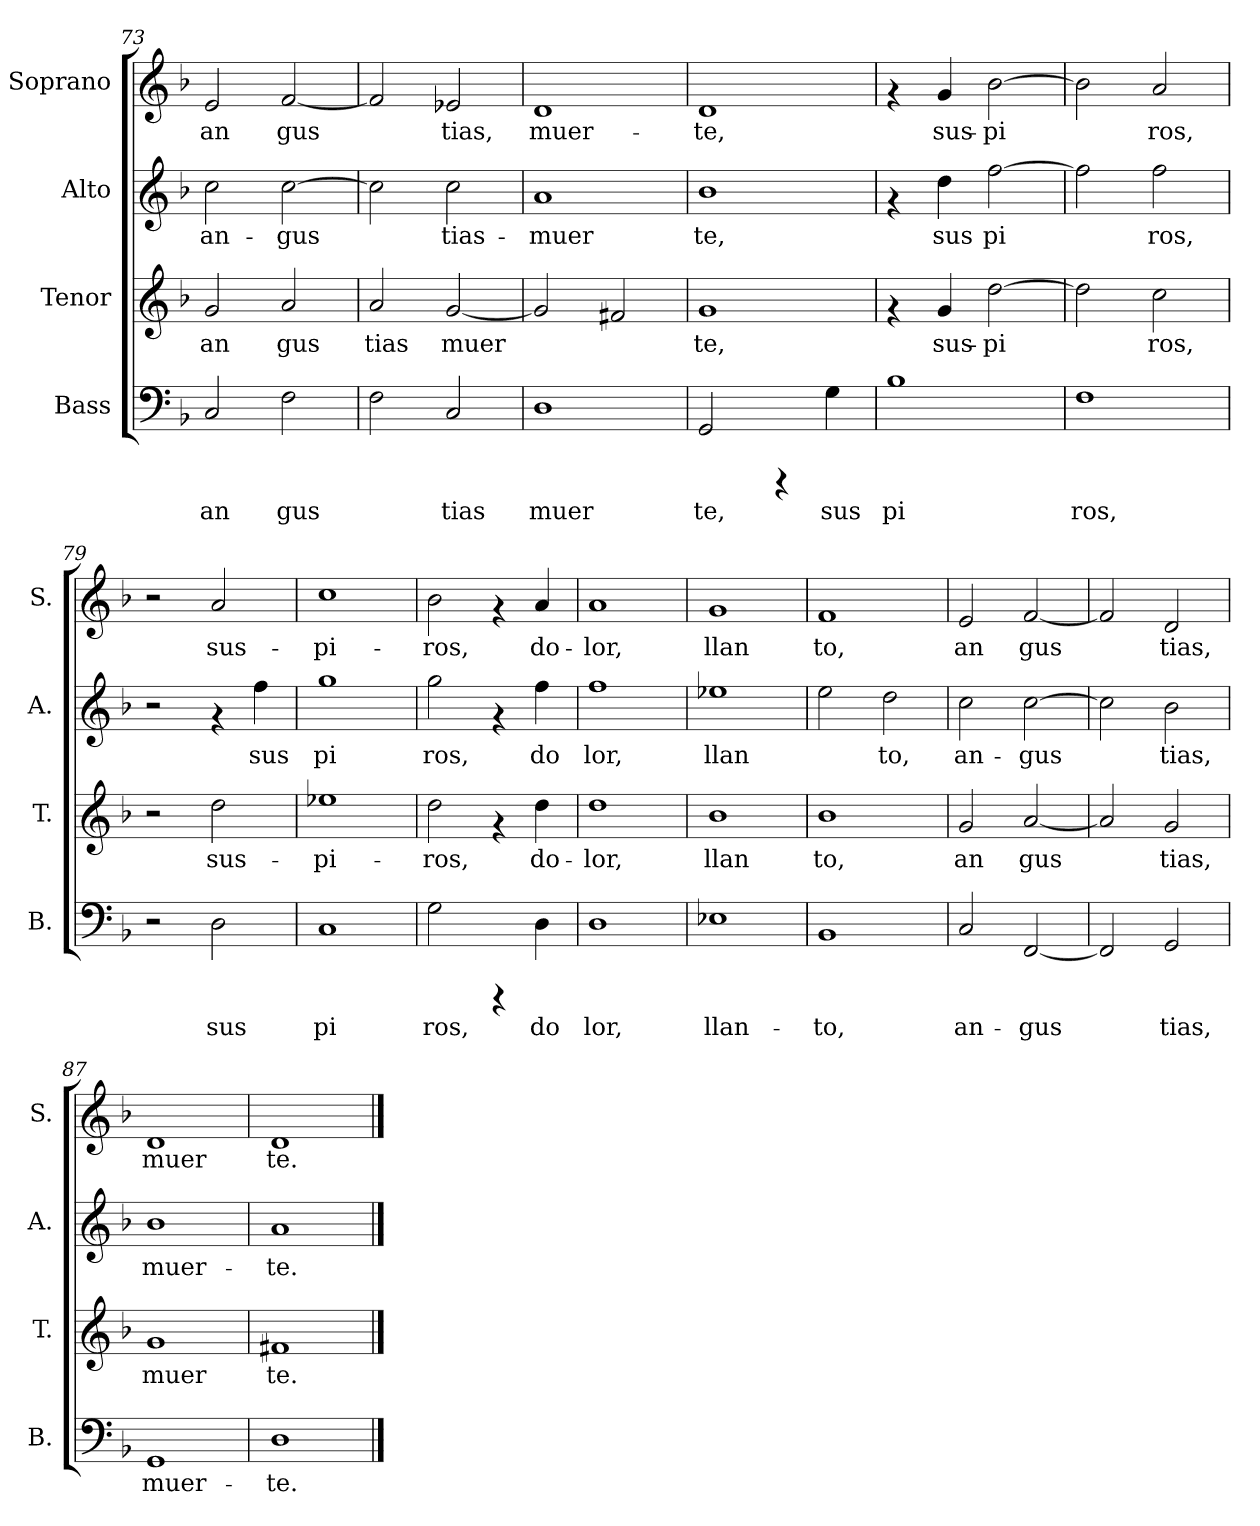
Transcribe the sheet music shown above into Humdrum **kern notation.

**kern	**text	**kern	**text	**kern	**text	**kern	**text
*part4	*part4	*part3	*part3	*part2	*part2	*part1	*part1
*staff4	*staff4	*staff3	*staff3	*staff2	*staff2	*staff1	*staff1
*I"Bass	*	*I"Tenor	*	*I"Alto	*	*I"Soprano	*
*I'B.	*	*I'T.	*	*I'A.	*	*I'S.	*
*clefF4	*	*clefG2	*	*clefG2	*	*clefG2	*
*k[b-]	*	*k[b-]	*	*k[b-]	*	*k[b-]	*
*F:	*	*F:	*	*F:	*	*F:	*
=73	=73	=73	=73	=73	=73	=73	=73
!	!LO:LY:b:cj	!	!LO:LY:b:cj	!	!LO:LY:b:cj	!	!LO:LY:b:cj
2C/	an	2g/	an	2cc\	an-	2e/	an
!	!LO:LY:b:cj	!	!LO:LY:b:cj	!	!LO:LY:b:cj	!	!LO:LY:b:cj
2F\	gus	2a/	gus	[>2cc\	-gus-	[<2f/	gus
=74	=74	=74	=74	=74	=74	=74	=74
!	!LO:LY:b:cj	!	!LO:LY:b:cj	!	!LO:LY:b:cj	!	!LO:LY:b:cj
2F\	.	2a/	tias	2cc\]	--	2f/]	.
!	!LO:LY:b:cj	!	!LO:LY:b:cj	!	!LO:LY:b:cj	!	!LO:LY:b:cj
2C/	tias	[<2g/	muer	2cc\	-tias-	2e-X/	tias,
!!LO:LB:g=z
=75	=75	=75	=75	=75	=75	=75	=75
!	!LO:LY:b:cj	!	!LO:LY:b:cj	!	!LO:LY:b:cj	!	!LO:LY:b:cj
1D	muer	2g/]	.	1a	-muer	1d	muer-
!	!	!	!LO:LY:b:cj	!	!	!	!
.	.	2f#X/	.	.	.	.	.
=76	=76	=76	=76	=76	=76	=76	=76
!	!LO:LY:b:cj	!	!LO:LY:b:cj	!	!LO:LY:b:cj	!	!LO:LY:b:cj
2GG/	te,	1g	te,	1b-	te,	1d	-te,
4rCCC	.	.	.	.	.	.	.
!	!LO:LY:b:cj	!	!	!	!	!	!
4G\	sus	.	.	.	.	.	.
=77	=77	=77	=77	=77	=77	=77	=77
!	!LO:LY:b:cj	!	!	!	!	!	!
1B-	pi	4rf	.	4rf	.	4rf	.
!	!	!	!LO:LY:b:cj	!	!LO:LY:b:cj	!	!LO:LY:b:cj
.	.	4g/	sus-	4dd\	sus	4g/	sus-
!	!	!	!LO:LY:b:cj	!	!LO:LY:b:cj	!	!LO:LY:b:cj
.	.	[>2dd\	-pi-	[>2ff\	pi	[>2b-\	-pi-
=78	=78	=78	=78	=78	=78	=78	=78
!	!LO:LY:b:cj	!	!LO:LY:b:cj	!	!LO:LY:b:cj	!	!LO:LY:b:cj
1F	ros,	2dd\]	--	2ff\]	.	2b-\]	--
!	!	!	!LO:LY:b:cj	!	!LO:LY:b:cj	!	!LO:LY:b:cj
.	.	2cc\	-ros,	2ff\	ros,	2a/	-ros,
=79	=79	=79	=79	=79	=79	=79	=79
2r	.	2r	.	2r	.	2r	.
!	!LO:LY:b:cj	!	!LO:LY:b:cj	!	!	!	!LO:LY:b:cj
2D\	sus	2dd\	sus-	4rf	.	2a/	sus-
!	!	!	!	!	!LO:LY:b:cj	!	!
.	.	.	.	4ff\	sus	.	.
=80	=80	=80	=80	=80	=80	=80	=80
!	!LO:LY:b:cj	!	!LO:LY:b:cj	!	!LO:LY:b:cj	!	!LO:LY:b:cj
1C	pi	1ee-X	-pi-	1gg	pi	1cc	-pi-
=81	=81	=81	=81	=81	=81	=81	=81
!	!LO:LY:b:cj	!	!LO:LY:b:cj	!	!LO:LY:b:cj	!	!LO:LY:b:cj
2G\	ros,	2dd\	-ros,	2gg\	ros,	2b-\	-ros,
4rCCC	.	4rf	.	4rf	.	4rf	.
!	!LO:LY:b:cj	!	!LO:LY:b:cj	!	!LO:LY:b:cj	!	!LO:LY:b:cj
4D\	do	4dd\	do-	4ff\	do	4a/	do-
!!LO:PB:g=z
=82	=82	=82	=82	=82	=82	=82	=82
!	!LO:LY:b:cj	!	!LO:LY:b:cj	!	!LO:LY:b:cj	!	!LO:LY:b:cj
1D	lor,	1dd	-lor,	1ff	lor,	1a	-lor,
=83	=83	=83	=83	=83	=83	=83	=83
!	!LO:LY:b:cj	!	!LO:LY:b:cj	!	!LO:LY:b:cj	!	!LO:LY:b:cj
1E-X	llan-	1b-	llan	1ee-X	llan-	1g	llan
=84	=84	=84	=84	=84	=84	=84	=84
!	!LO:LY:b:cj	!	!LO:LY:b:cj	!	!LO:LY:b:cj	!	!LO:LY:b:cj
1BB-	-to,	1b-	to,	2ee\	--	1f	to,
!	!	!	!	!	!LO:LY:b:cj	!	!
.	.	.	.	2dd\	-to,	.	.
=85	=85	=85	=85	=85	=85	=85	=85
!	!LO:LY:b:cj	!	!LO:LY:b:cj	!	!LO:LY:b:cj	!	!LO:LY:b:cj
2C/	an-	2g/	an	2cc\	an-	2e/	an
!	!LO:LY:b:cj	!	!LO:LY:b:cj	!	!LO:LY:b:cj	!	!LO:LY:b:cj
[<2FF/	-gus	[<2a/	gus	[>2cc\	-gus-	[<2f/	gus
=86	=86	=86	=86	=86	=86	=86	=86
!	!LO:LY:b:cj	!	!LO:LY:b:cj	!	!LO:LY:b:cj	!	!LO:LY:b:cj
2FF/]	.	2a/]	.	2cc\]	--	2f/]	.
!	!LO:LY:b:cj	!	!LO:LY:b:cj	!	!LO:LY:b:cj	!	!LO:LY:b:cj
2GG/	tias,	2g/	tias,	2b-\	-tias,	2d/	tias,
=87	=87	=87	=87	=87	=87	=87	=87
!	!LO:LY:b:cj	!	!LO:LY:b:cj	!	!LO:LY:b:cj	!	!LO:LY:b:cj
1GG	muer-	1g	muer	1b-	muer-	1d	muer
=88	=88	=88	=88	=88	=88	=88	=88
!	!LO:LY:b:cj	!	!LO:LY:b:cj	!	!LO:LY:b:cj	!	!LO:LY:b:cj
1D	-te.	1f#X	te.	1a	-te.	1d	te.
==	==	==	==	==	==	==	==
*-	*-	*-	*-	*-	*-	*-	*-
